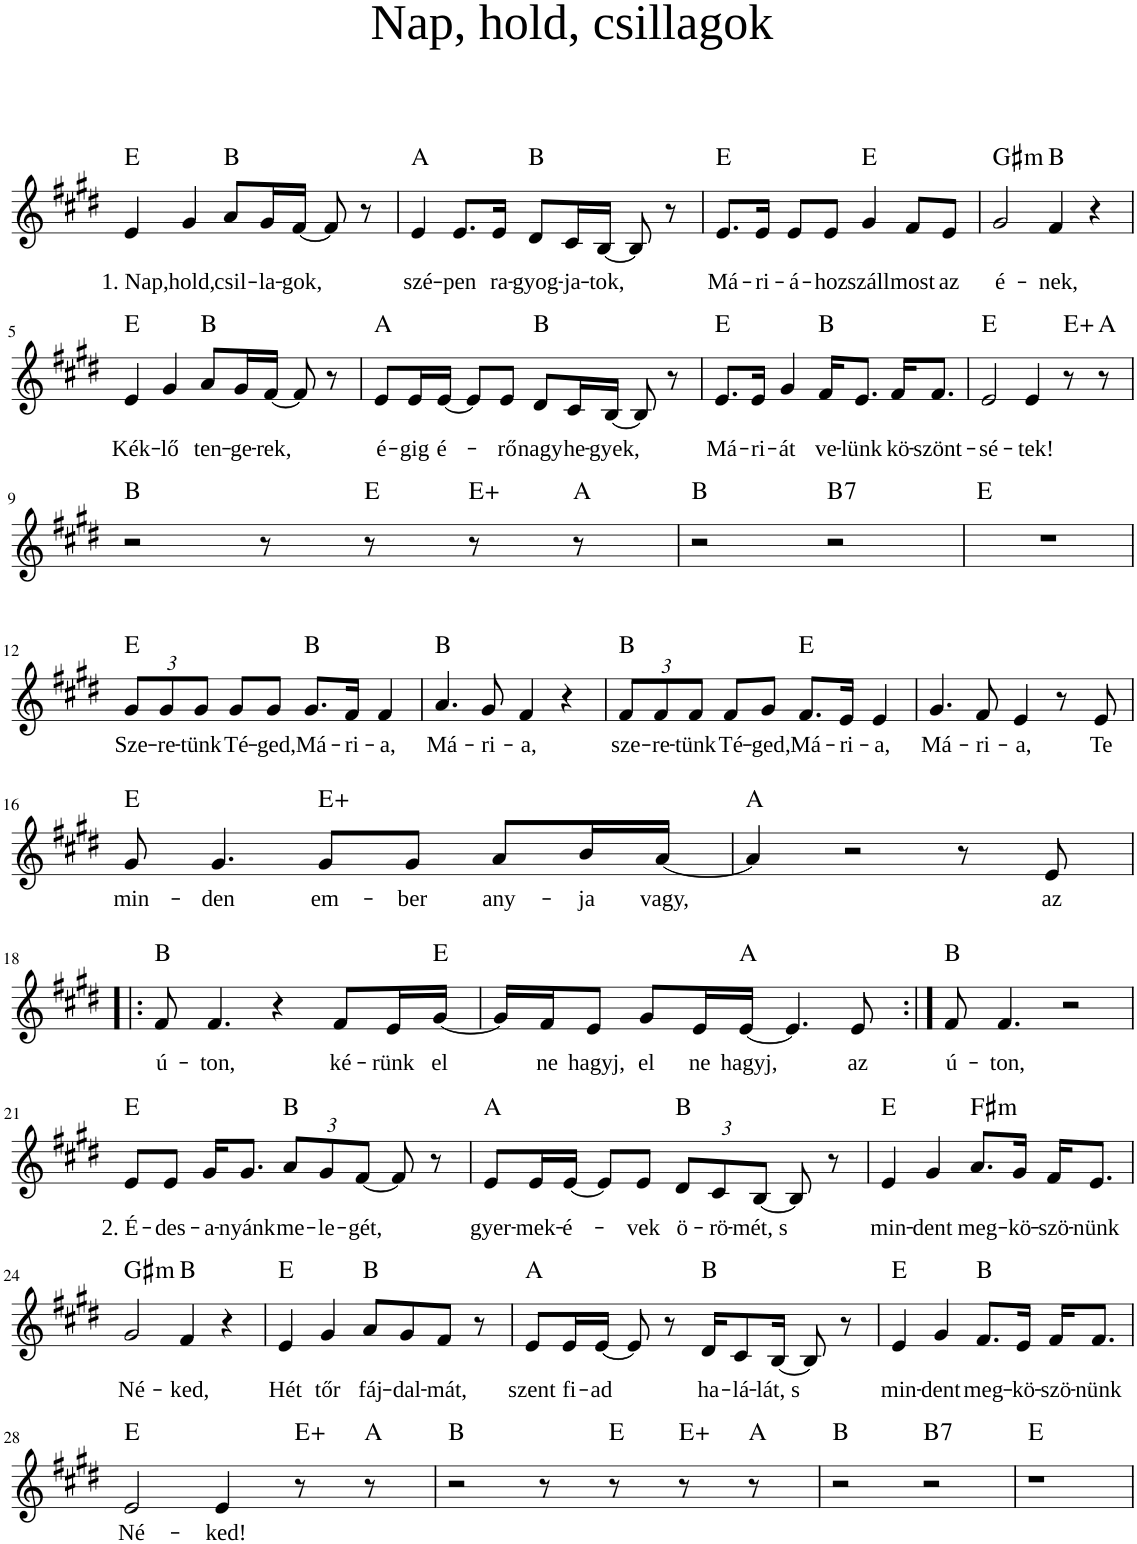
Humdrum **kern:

**kern	**text	**harte
*part1	*part1	*part1
*staff1	*staff1	*
*I"Voice	*	*
*clefG2	*	*
*k[f#c#g#d#]	*	*
=1	=1	=1
!	!LO:LY:b	!
4e/	1. Nap,	E:maj
!	!LO:LY:b	!
4g#/	hold,	.
!	!LO:LY:b	!
8a/L	csil-	B:maj
!	!LO:LY:b	!
16g#/L	-la-	.
!	!LO:LY:b	!
[16f#/JJ	-gok,	.
8f#/]	.	.
8r	.	.
=2	=2	=2
!	!LO:LY:b	!
4e/	szé-	A:maj
!	!LO:LY:b	!
8.e/L	-pen	.
!	!LO:LY:b	!
16e/Jk	ra-	.
!	!LO:LY:b	!
8d#/L	-gyog-	B:maj
!	!LO:LY:b	!
16c#/L	-ja-	.
!	!LO:LY:b	!
[16B/JJ	-tok,	.
8B/]	.	.
8r	.	.
=3	=3	=3
!	!LO:LY:b	!
8.e/L	Má-	E:maj
!	!LO:LY:b	!
16e/Jk	-ri-	.
!	!LO:LY:b	!
8e/L	-á-	.
!	!LO:LY:b	!
8e/J	-hoz	.
!	!LO:LY:b	!
4g#/	száll	E:maj
!	!LO:LY:b	!
8f#/L	most	.
!	!LO:LY:b	!
8e/J	az	.
=4	=4	=4
!	!LO:LY:b	!LO:H:kt=m
2g#/	é-	G#:min
!	!LO:LY:b	!
4f#/	-nek,	B:maj
4r	.	.
!!LO:LB:g=z
=5	=5	=5
!	!LO:LY:b	!
4e/	Kék-	E:maj
!	!LO:LY:b	!
4g#/	-lő	.
!	!LO:LY:b	!
8a/L	ten-	B:maj
!	!LO:LY:b	!
16g#/L	-ge-	.
!	!LO:LY:b	!
[16f#/JJ	-rek,	.
8f#/]	.	.
8r	.	.
=6	=6	=6
!	!LO:LY:b	!
8e/L	é-	A:maj
!	!LO:LY:b	!
16e/L	-gig	.
!	!LO:LY:b	!
[16e/JJ	é-	.
8e/L]	.	.
!	!LO:LY:b	!
8e/J	-rő	.
!	!LO:LY:b	!
8d#/L	nagy	B:maj
!	!LO:LY:b	!
16c#/L	he-	.
!	!LO:LY:b	!
[16B/JJ	-gyek,	.
8B/]	.	.
8r	.	.
=7	=7	=7
!	!LO:LY:b	!
8.e/L	Má-	E:maj
!	!LO:LY:b	!
16e/Jk	-ri-	.
!	!LO:LY:b	!
4g#/	-át	.
!	!LO:LY:b	!
16f#/KL	ve-	B:maj
!	!LO:LY:b	!
8.e/J	-lünk	.
!	!LO:LY:b	!
16f#/KL	kö-	.
!	!LO:LY:b	!
8.f#/J	-szönt-	.
=8	=8	=8
!	!LO:LY:b	!
2e/	-sé-	E:maj
!	!LO:LY:b	!
4e/	-tek!	.
8r	.	E:aug
8r	.	A:maj
!!LO:LB:g=z
=9	=9	=9
2r	.	B:maj
8r	.	.
8r	.	E:maj
8r	.	E:aug
8r	.	A:maj
=10	=10	=10
2r	.	B:maj
!	!	!LO:H:kt=7
2r	.	B:7
=11	=11	=11
1r	.	E:maj
!!LO:LB:g=z
=12	=12	=12
*Xbrackettup	*	*
!	!LO:LY:b	!
12g#/L	Sze-	E:maj
!	!LO:LY:b	!
12g#/	-re-	.
!	!LO:LY:b	!
12g#/J	-tünk	.
!	!LO:LY:b	!
8g#/L	Té-	.
!	!LO:LY:b	!
8g#/J	-ged,	.
!	!LO:LY:b	!
8.g#/L	Má-	B:maj
!	!LO:LY:b	!
16f#/Jk	-ri-	.
!	!LO:LY:b	!
4f#/	-a,	.
=13	=13	=13
!	!LO:LY:b	!
4.a/	Má-	B:maj
!	!LO:LY:b	!
8g#/	-ri-	.
!	!LO:LY:b	!
4f#/	-a,	.
4r	.	.
=14	=14	=14
!	!LO:LY:b	!
12f#/L	sze-	B:maj
!	!LO:LY:b	!
12f#/	-re-	.
!	!LO:LY:b	!
12f#/J	-tünk	.
!	!LO:LY:b	!
8f#/L	Té-	.
!	!LO:LY:b	!
8g#/J	-ged,	.
!	!LO:LY:b	!
8.f#/L	Má-	E:maj
!	!LO:LY:b	!
16e/Jk	-ri-	.
!	!LO:LY:b	!
4e/	-a,	.
=15	=15	=15
!	!LO:LY:b	!
4.g#/	Má-	.
!	!LO:LY:b	!
8f#/	-ri-	.
!	!LO:LY:b	!
4e/	-a,	.
8r	.	.
!	!LO:LY:b	!
8e/	Te	.
!!LO:LB:g=z
=16	=16	=16
!	!LO:LY:b	!
8g#/	min-	E:maj
!	!LO:LY:b	!
4.g#/	-den	.
!	!LO:LY:b	!
8g#/L	em-	E:aug
!	!LO:LY:b	!
8g#/J	-ber	.
!	!LO:LY:b	!
8a/L	any-	.
!	!LO:LY:b	!
16b/L	-ja	.
!	!LO:LY:b	!
[16a/JJ	vagy,	.
=17	=17	=17
4a/]	.	A:maj
2r	.	.
8r	.	.
!	!LO:LY:b	!
8e/	az	.
!!LO:LB:g=z
=18!|:	=18!|:	=18!|:
!	!LO:LY:b	!
8f#/	ú-	B:maj
!	!LO:LY:b	!
4.f#/	-ton,	.
4r	.	.
!	!LO:LY:b	!
8f#/L	ké-	.
!	!LO:LY:b	!
16e/L	-rünk	.
!	!LO:LY:b	!
[16g#/JJ	el	E:maj
=19	=19	=19
16g#/LL]	.	.
!	!LO:LY:b	!
16f#/J	-ne	.
!	!LO:LY:b	!
8e/J	hagyj,	.
!	!LO:LY:b	!
8g#/L	el	.
!	!LO:LY:b	!
16e/L	ne	.
!	!LO:LY:b	!
[16e/JJ	hagyj,	A:maj
4.e/]	.	.
!	!LO:LY:b	!
8e/	az	.
=20:|!	=20:|!	=20:|!
!	!LO:LY:b	!
8f#/	ú-	B:maj
!	!LO:LY:b	!
4.f#/	-ton,	.
2r	.	.
!!LO:LB:g=z
=21	=21	=21
!	!LO:LY:b	!
8e/L	2. É-	E:maj
!	!LO:LY:b	!
8e/J	-des-	.
!	!LO:LY:b	!
16g#/KL	-a-	.
!	!LO:LY:b	!
8.g#/J	-nyánk	.
!	!LO:LY:b	!
12a/L	me-	B:maj
!	!LO:LY:b	!
12g#/	-le-	.
!	!LO:LY:b	!
[12f#/J	-gét,	.
8f#/]	.	.
8r	.	.
=22	=22	=22
!	!LO:LY:b	!
8e/L	gyer-	A:maj
!	!LO:LY:b	!
16e/L	-mek-	.
!	!LO:LY:b	!
[16e/JJ	-é-	.
8e/L]	.	.
!	!LO:LY:b	!
8e/J	-vek	.
!	!LO:LY:b	!
12d#/L	ö-	B:maj
!	!LO:LY:b	!
12c#/	-rö-	.
!	!LO:LY:b	!
[12B/J	-mét, s	.
8B/]	.	.
8r	.	.
=23	=23	=23
!	!LO:LY:b	!
4e/	min-	E:maj
!	!LO:LY:b	!
4g#/	-dent	.
!	!LO:LY:b	!LO:H:kt=m
8.a/L	meg-	F#:min
!	!LO:LY:b	!
16g#/Jk	-kö-	.
!	!LO:LY:b	!
16f#/KL	-szö-	.
!	!LO:LY:b	!
8.e/J	-nünk	.
!!LO:LB:g=z
=24	=24	=24
!	!LO:LY:b	!LO:H:kt=m
2g#/	Né-	G#:min
!	!LO:LY:b	!
4f#/	-ked,	B:maj
4r	.	.
=25	=25	=25
!	!LO:LY:b	!
4e/	Hét	E:maj
!	!LO:LY:b	!
4g#/	tőr	.
!	!LO:LY:b	!
8a/L	fáj-	B:maj
!	!LO:LY:b	!
8g#/	-dal-	.
!	!LO:LY:b	!
8f#/J	-mát,	.
8r	.	.
=26	=26	=26
!	!LO:LY:b	!
8e/L	szent	A:maj
!	!LO:LY:b	!
16e/L	fi-	.
!	!LO:LY:b	!
[16e/JJ	-ad	.
8e/]	.	.
8r	.	.
!	!LO:LY:b	!
16d#/KL	ha-	B:maj
!	!LO:LY:b	!
8c#/	-lá-	.
!	!LO:LY:b	!
[16B/Jk	-lát, s	.
8B/]	.	.
8r	.	.
=27	=27	=27
!	!LO:LY:b	!
4e/	min-	E:maj
!	!LO:LY:b	!
4g#/	-dent	.
!	!LO:LY:b	!
8.f#/L	meg-	B:maj
!	!LO:LY:b	!
16e/Jk	-kö-	.
!	!LO:LY:b	!
16f#/KL	-szö-	.
!	!LO:LY:b	!
8.f#/J	-nünk	.
!!LO:LB:g=z
=28	=28	=28
!	!LO:LY:b	!
2e/	Né-	E:maj
!	!LO:LY:b	!
4e/	-ked!	.
8r	.	E:aug
8r	.	A:maj
=29	=29	=29
2r	.	B:maj
8r	.	.
8r	.	E:maj
8r	.	E:aug
8r	.	A:maj
=30	=30	=30
2r	.	B:maj
!	!	!LO:H:kt=7
2r	.	B:7
=31	=31	=31
1r	.	E:maj
=	=	=
*-	*-	*-
